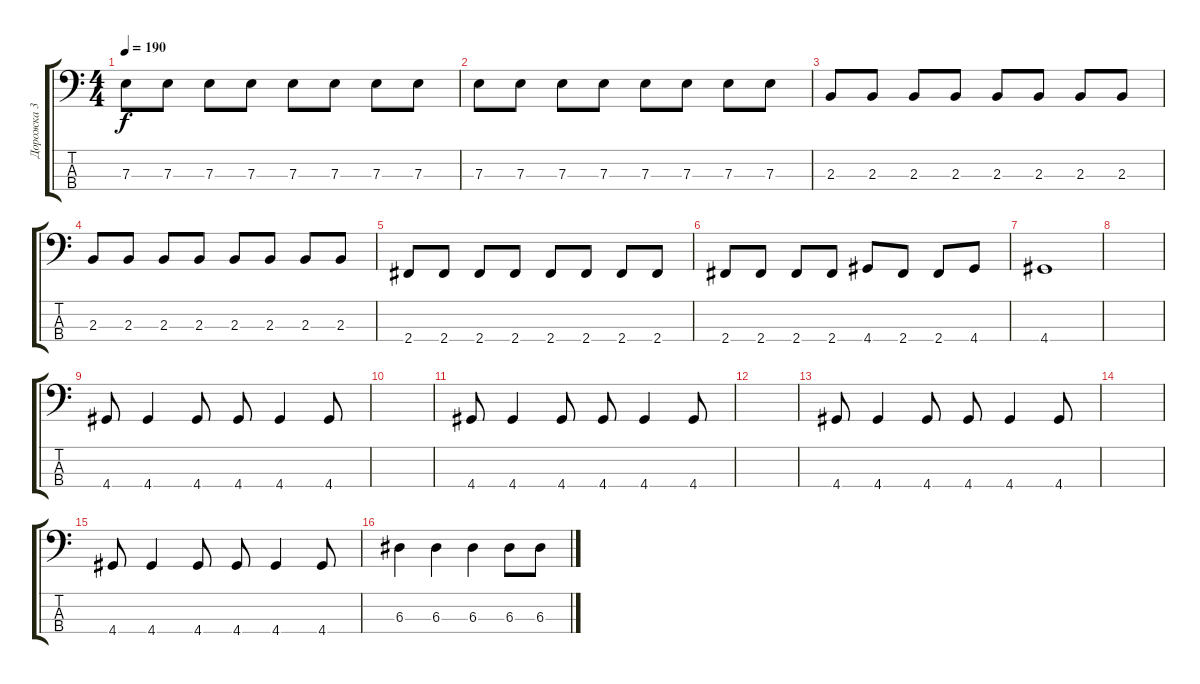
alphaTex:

\track ("Дорожка 3" "Дорожка 3") {instrument electricbasspick}
\staff {score tabs}
\tuning (G2 D2 A1 E1) {hide}
\ts (4 4)
\tempo 190
\clef f4
\ks c
7.3.8{dy f} 7.3.8 7.3.8 7.3.8 7.3.8 7.3.8 7.3.8 7.3.8 |
7.3.8 7.3.8 7.3.8 7.3.8 7.3.8 7.3.8 7.3.8 7.3.8 |
2.3.8 2.3.8 2.3.8 2.3.8 2.3.8 2.3.8 2.3.8 2.3.8 |
2.3.8 2.3.8 2.3.8 2.3.8 2.3.8 2.3.8 2.3.8 2.3.8 |
2.4.8 2.4.8 2.4.8 2.4.8 2.4.8 2.4.8 2.4.8 2.4.8 |
2.4.8 2.4.8 2.4.8 2.4.8 4.4.8 2.4.8 2.4.8 4.4.8 |
4.4.1 |
|
4.4.8 4.4.4 4.4.8 4.4.8 4.4.4 4.4.8 |
|
4.4.8 4.4.4 4.4.8 4.4.8 4.4.4 4.4.8 |
|
4.4.8 4.4.4 4.4.8 4.4.8 4.4.4 4.4.8 |
|
4.4.8 4.4.4 4.4.8 4.4.8 4.4.4 4.4.8 |
6.3.4 6.3.4 6.3.4 6.3.8 6.3.8
